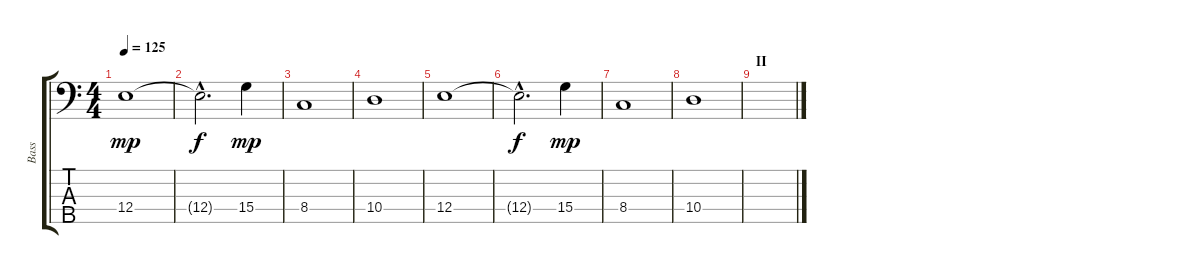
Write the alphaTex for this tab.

\track ("Bass" "Bass") {instrument electricbassfinger}
\staff {score tabs}
\tuning (G2 D2 A1 E1 B0) {hide}
\ts (4 4)
\tempo 125
\clef f4
\ks c
12.4.1{dy mp} |
12.4{hac t}.2{d dy f} 15.4.4{dy mp} |
8.4.1 |
10.4.1 |
12.4.1 |
12.4{hac t}.2{d dy f} 15.4.4{dy mp} |
8.4.1 |
10.4.1 |
\section ("" "II")
